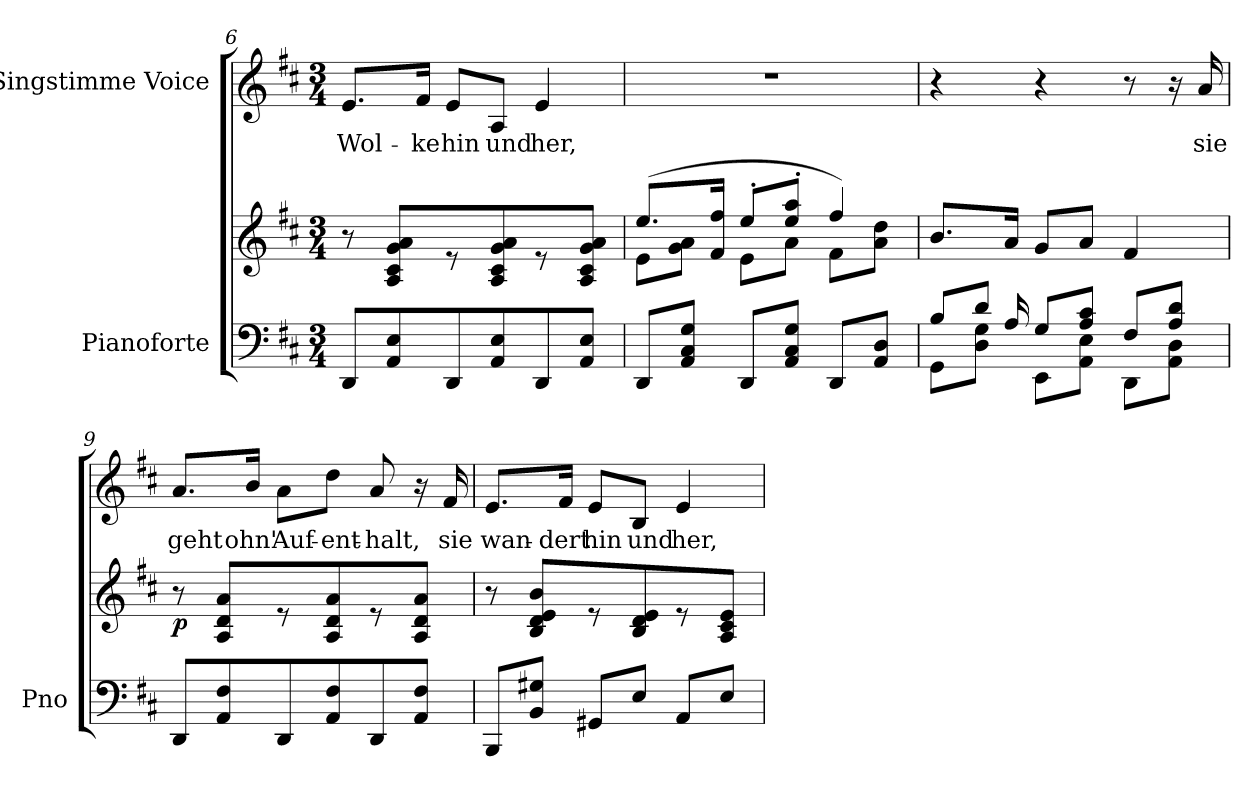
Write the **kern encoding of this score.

**kern	**kern	**dynam	**kern	**text
*part2	*part2	*part2	*part1	*part1
*staff3	*staff2	*staff2/3	*staff1	*staff1
*I"Pianoforte	*	*	*I"Singstimme Voice	*
*I'Pno	*	*	*	*
*clefF4	*clefG2	*	*clefG2	*
*k[f#c#]	*k[f#c#]	*	*k[f#c#]	*
*M3/4	*M3/4	*	*M3/4	*
=6	=6	=6	=6	=6
8DD/L	8r	.	8.e/L	Wol-
8AA/ 8E/	8A/ 8c#/ 8g/ 8a/L	.	.	.
.	.	.	16f#/Jk	-ke
8DD/	8r	.	8e/L	hin
8AA/ 8E/	8A/ 8c#/ 8g/ 8a/	.	8A/J	und
8DD/	8r	.	4e/	her,
8AA/ 8E/J	8A/ 8c#/ 8g/ 8a/J	.	.	.
=7	=7	=7	=7	=7
*	*^	*	*	*
8DD/L	(8.ee/L	8e\L	.	2.r	.
8AA/ 8C#/ 8G/J	.	8g\ 8a\J	.	.	.
.	16f#/ 16ff#/Jk	.	.	.	.
8DD/L	8ee'/L	8e\L	.	.	.
8AA/ 8C#/ 8G/J	8ee/' 8aa/'J	8a\J	.	.	.
8DD/L	4ff#/)	8f#\L	.	.	.
8AA/ 8D/J	.	8a\ 8dd\J	.	.	.
*	*v	*v	*	*	*
=8	=8	=8	=8	=8
*^	*	*	*	*
*	*^	*	*	*	*
8B/L	8GG\L	8.ryy	8.b/L	.	4r	.
8d/J	8D\ 8G\J	.	.	.	.	.
.	.	16A/	16a/Jk	.	.	.
8G/L	8EE\L	2ryy	8g/L	.	4r	.
8A/ 8c#/J	8AA\ 8E\J	.	8a/J	.	.	.
8F#/L	8DD\L	.	4f#/	.	8r	.
8A/ 8d/J	8AA\ 8D\J	.	.	.	16r	.
.	.	.	.	.	16a/	sie
*v	*v	*v	*	*	*	*
=9	=9	=9	=9	=9
!	!	!LO:DY:b	!	!
8DD/L	8r	p	8.a/L	geht
8AA/ 8F#/	8A/ 8d/ 8a/L	.	.	.
.	.	.	16b/Jk	ohn'
8DD/	8r	.	8a\L	Auf-
8AA/ 8F#/	8A/ 8d/ 8a/	.	8dd\J	-ent-
8DD/	8r	.	8a/	-halt,
8AA/ 8F#/J	8A/ 8d/ 8a/J	.	16r	.
.	.	.	16f#/	sie
=10	=10	=10	=10	=10
8BBB/L	8r	.	8.e/L	wan-
8BB/ 8G#X/J	8B/ 8d/ 8e/ 8b/L	.	.	.
.	.	.	16f#/Jk	-dert
8GG#X/L	8r	.	8e/L	hin
8E/J	8B/ 8d/ 8e/	.	8B/J	und
8AA/L	8r	.	4e/	her,
8E/J	8A/ 8c#/ 8e/J	.	.	.
=	=	=	=	=
*-	*-	*-	*-	*-
